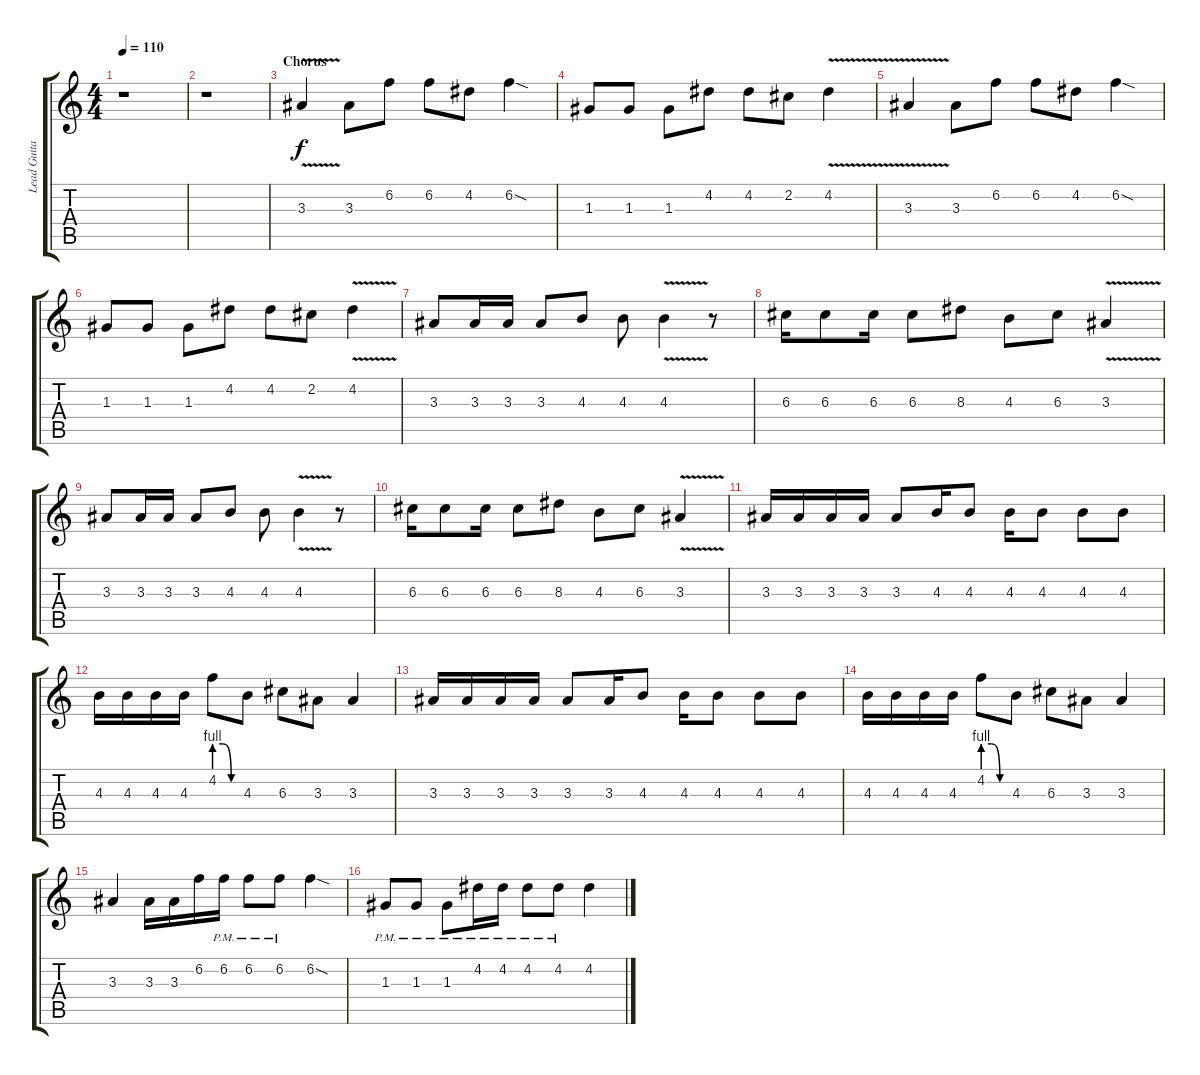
\track ("Lead Guitar" "Lead Guita") {instrument overdrivenguitar}
\staff {score tabs}
\tuning (E4 B3 G3 D3 A2 E2) {hide}
\ts (4 4)
\tempo 110
\clef g2
\ks c
r.1{dy f} |
r.1 |
\section ("" "Chorus")
3.3{v}.4{volume 16 instrument guitarharmonics} 3.3.8{instrument overdrivenguitar} 6.2.8 6.2.8 4.2.8 6.2{sod}.4 |
1.3.8 1.3.8 1.3.8 4.2.8 4.2.8 2.2.8 4.2{v}.4 |
3.3{v}.4{instrument guitarharmonics} 3.3.8{instrument overdrivenguitar} 6.2.8 6.2.8 4.2.8 6.2{sod}.4 |
1.3.8 1.3.8 1.3.8 4.2.8 4.2.8 2.2.8 4.2{v}.4 |
3.3.8 3.3.16 3.3.16 3.3.8 4.3.8 4.3.8 4.3{v}.4 r.8 |
6.3.16 6.3.8 6.3.16 6.3.8 8.3.8 4.3.8 6.3.8 3.3{v}.4 |
3.3.8 3.3.16 3.3.16 3.3.8 4.3.8 4.3.8 4.3{v}.4 r.8 |
6.3.16 6.3.8 6.3.16 6.3.8 8.3.8 4.3.8 6.3.8 3.3{v}.4 |
3.3.16 3.3.16 3.3.16 3.3.16 3.3.8 4.3.16 4.3.8 4.3.16 4.3.8 4.3.8 4.3.8 |
4.3.16 4.3.16 4.3.16 4.3.16 4.2{be (custom 0 4 20 4 40 0 60 0)}.8 4.3.8 6.3.8 3.3.8 3.3.4 |
3.3.16 3.3.16 3.3.16 3.3.16 3.3.8 3.3.16 4.3.8 4.3.16 4.3.8 4.3.8 4.3.8 |
4.3.16 4.3.16 4.3.16 4.3.16 4.2{be (custom 0 4 20 4 40 0 60 0)}.8 4.3.8 6.3.8 3.3.8 3.3.4 |
3.3.4 3.3.16 3.3.16 6.2.16 6.2{pm}.16 6.2{pm}.8 6.2{pm}.8 6.2{sod}.4 |
1.3{pm}.8 1.3{pm}.8 1.3{pm}.8 4.2{pm}.16 4.2{pm}.16 4.2{pm}.8 4.2{pm}.8 4.2.4
